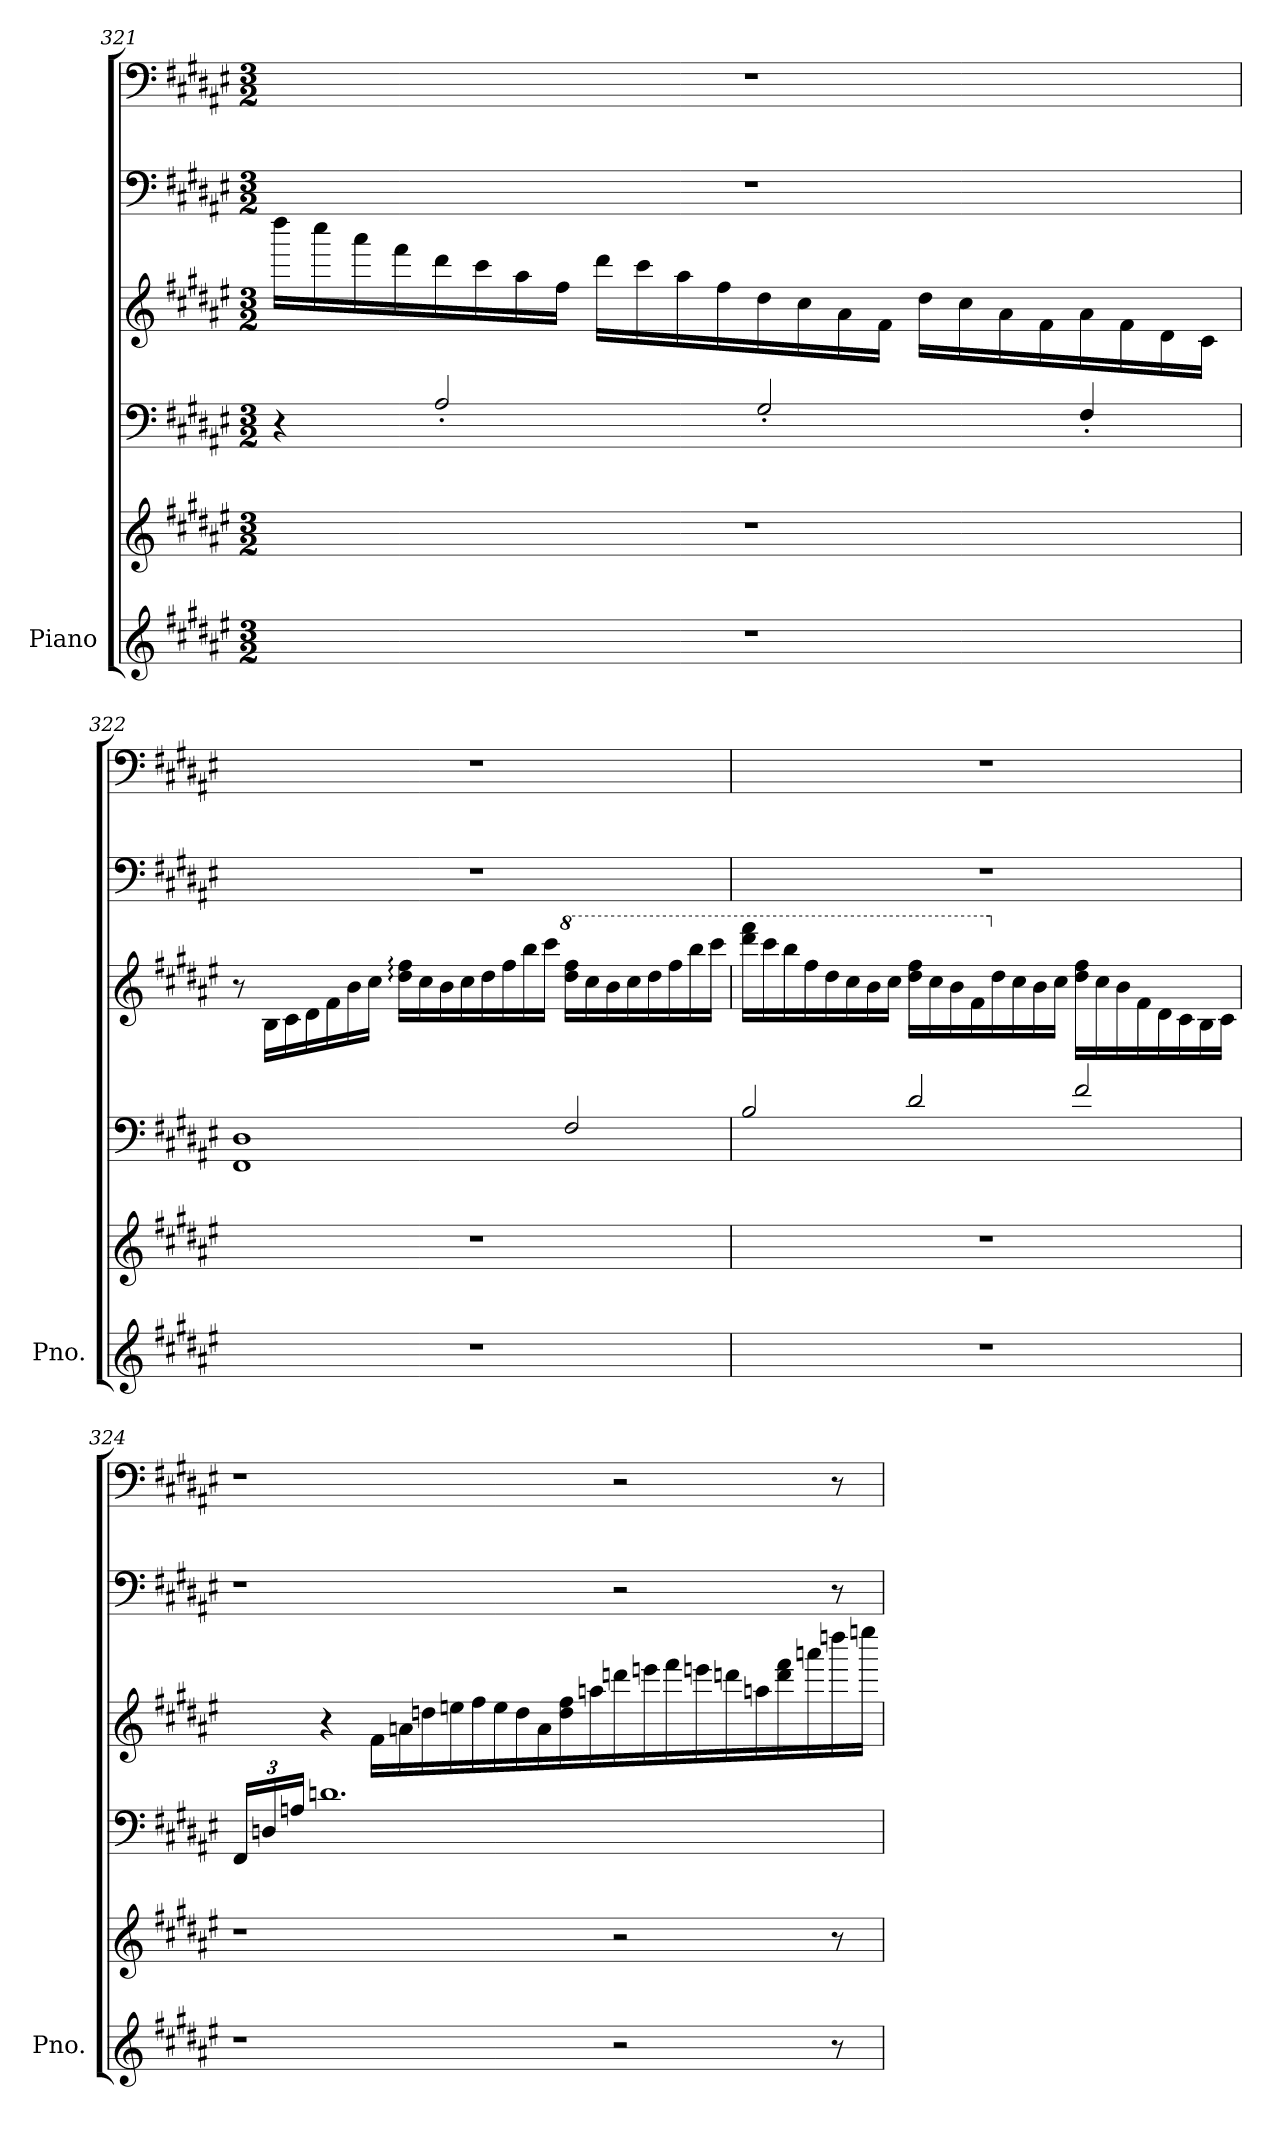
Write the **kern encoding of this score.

**kern	**kern	**kern	**kern	**kern	**kern
*part1	*part1	*part1	*part1	*part1	*part1
*staff6	*staff5	*staff4	*staff3	*staff2	*staff1
*I"Piano	*	*	*	*	*
*I'Pno.	*	*	*	*	*
!!LO:LB:g=z
*clefG2	*clefG2	*clefF4	*clefG2	*clefF4	*clefF4
*k[f#c#g#d#a#e#]	*k[f#c#g#d#a#e#]	*k[f#c#g#d#a#e#]	*k[f#c#g#d#a#e#]	*k[f#c#g#d#a#e#]	*k[f#c#g#d#a#e#]
*M3/2	*M3/2	*M3/2	*M3/2	*M3/2	*M3/2
=321	=321	=321	=321	=321	=321
1.r	1.r	4r	16dddd#\LL	1.r	1.r
.	.	.	16cccc#\	.	.
.	.	.	16aaa#\	.	.
.	.	.	16fff#\	.	.
.	.	2A#'/	16ddd#\	.	.
.	.	.	16ccc#\	.	.
.	.	.	16aa#\	.	.
.	.	.	16ff#\JJ	.	.
.	.	.	16ddd#\LL	.	.
.	.	.	16ccc#\	.	.
.	.	.	16aa#\	.	.
.	.	.	16ff#\	.	.
.	.	2G#'/	16dd#\	.	.
.	.	.	16cc#\	.	.
.	.	.	16a#\	.	.
.	.	.	16f#\JJ	.	.
.	.	.	16dd#\LL	.	.
.	.	.	16cc#\	.	.
.	.	.	16a#\	.	.
.	.	.	16f#\	.	.
.	.	4F#'/	16a#\	.	.
.	.	.	16f#\	.	.
.	.	.	16d#\	.	.
.	.	.	16c#\JJ	.	.
=322	=322	=322	=322	=322	=322
1.r	1.r	1FF# 1D#	8r	1.r	1.r
.	.	.	16B\LL	.	.
.	.	.	16c#\	.	.
.	.	.	16d#\	.	.
.	.	.	16f#\	.	.
.	.	.	16b\	.	.
.	.	.	16cc#\JJ	.	.
.	.	.	16dd#\: 16ff#\:LL	.	.
.	.	.	16cc#\	.	.
.	.	.	16b\	.	.
.	.	.	16cc#\	.	.
.	.	.	16dd#\	.	.
.	.	.	16ff#\	.	.
.	.	.	16bb\	.	.
.	.	.	16ccc#\JJ	.	.
*	*	*	*8va	*	*
.	.	2F#/	16ddd#\ 16fff#\LL	.	.
.	.	.	16ccc#\	.	.
.	.	.	16bb\	.	.
.	.	.	16ccc#\	.	.
.	.	.	16ddd#\	.	.
.	.	.	16fff#\	.	.
.	.	.	16bbb\	.	.
.	.	.	16cccc#\JJ	.	.
!!LO:LB:g=z
=323	=323	=323	=323	=323	=323
1.r	1.r	2B/	16dddd#\ 16ffff#\LL	1.r	1.r
.	.	.	16cccc#\	.	.
.	.	.	16bbb\	.	.
.	.	.	16fff#\	.	.
.	.	.	16ddd#\	.	.
.	.	.	16ccc#\	.	.
.	.	.	16bb\	.	.
.	.	.	16ccc#\JJ	.	.
.	.	2d#/	16ddd#\ 16fff#\LL	.	.
.	.	.	16ccc#\	.	.
.	.	.	16bb\	.	.
.	.	.	16ff#\	.	.
*	*	*	*X8va	*	*
.	.	.	16dd#\	.	.
.	.	.	16cc#\	.	.
.	.	.	16b\	.	.
.	.	.	16cc#\JJ	.	.
.	.	2f#/	16dd#\ 16ff#\LL	.	.
.	.	.	16cc#\	.	.
.	.	.	16b\	.	.
.	.	.	16f#\	.	.
.	.	.	16d#\	.	.
.	.	.	16c#\	.	.
.	.	.	16B\	.	.
.	.	.	16c#\JJ	.	.
=324	=324	=324	=324	=324	=324
*	*	*Xbrackettup	*	*	*
1r	1r	24FF#/LL	8ryy	1r	1r
.	.	24Dn/	.	.	.
.	.	24An/JJ	.	.	.
.	.	1.dn	4r	.	.
.	.	.	16f#\LL	.	.
.	.	.	16an\	.	.
.	.	.	16ddn\	.	.
.	.	.	16een\	.	.
.	.	.	16ff#\	.	.
.	.	.	16ee\	.	.
.	.	.	16dd\	.	.
.	.	.	16a\	.	.
.	.	.	16dd\ 16ff#\	.	.
.	.	.	16aan\	.	.
2r	2r	.	16dddn\	2r	2r
.	.	.	16eeen\	.	.
.	.	.	16fff#\	.	.
.	.	.	16eeen\	.	.
.	.	.	16dddn\	.	.
.	.	.	16aan\	.	.
.	.	.	16ddd\ 16fff#\	.	.
.	.	.	16aaan\	.	.
8r	8r	.	16ddddn\	8r	8r
.	.	.	16eeeen\JJ	.	.
=	=	=	=	=	=
*-	*-	*-	*-	*-	*-
